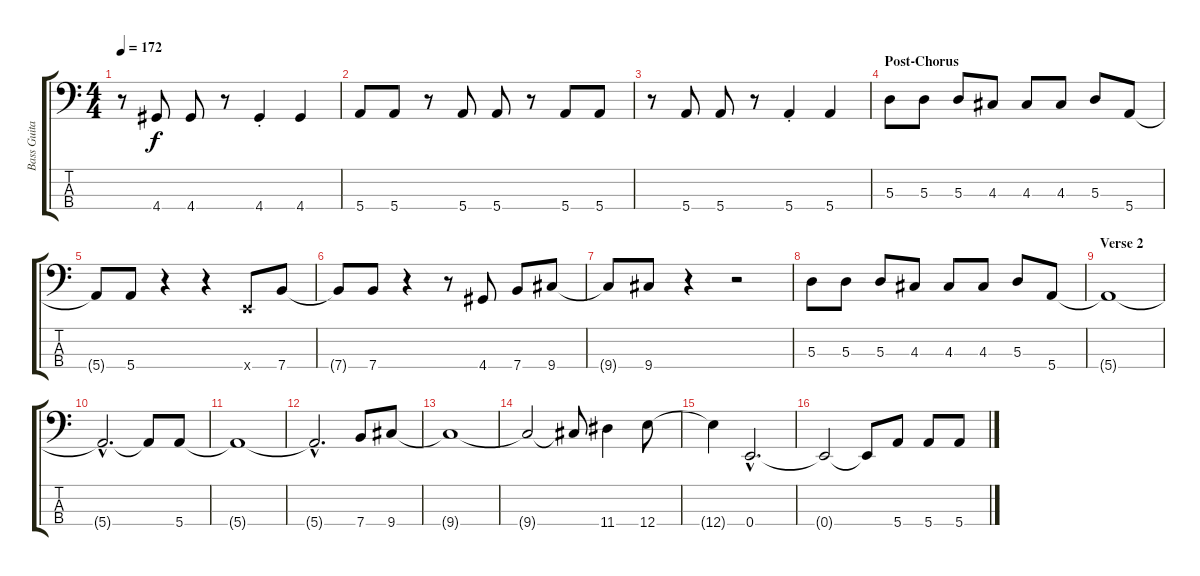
\track ("Bass Guitar" "Bass Guita") {instrument electricbasspick}
\staff {score tabs}
\tuning (G2 D2 A1 E1) {hide}
\ts (4 4)
\tempo 172
\clef f4
\ks c
r.8{dy f} 4.4.8 4.4.8 r.8 4.4{st}.4 4.4.4 |
5.4.8 5.4.8 r.8 5.4.8 5.4.8 r.8 5.4.8 5.4.8 |
r.8 5.4.8 5.4.8 r.8 5.4{st}.4 5.4.4 |
\section ("" "Post-Chorus")
5.3.8 5.3.8 5.3.8 4.3.8 4.3.8 4.3.8 5.3.8 5.4.8 |
5.4{t}.8 5.4.8 r.4 r.4 0.4{x}.8 7.4.8 |
7.4{t}.8 7.4.8 r.4 r.8 4.4.8 7.4.8 9.4.8 |
9.4{t}.8 9.4.8 r.4 r.2 |
5.3.8 5.3.8 5.3.8 4.3.8 4.3.8 4.3.8 5.3.8 5.4.8 |
\section ("" "Verse 2")
5.4{t}.1 |
5.4{hac t}.2{d} 5.4{t}.8 5.4.8 |
5.4{t}.1 |
5.4{hac t}.2{d} 7.4.8 9.4.8 |
9.4{t}.1 |
9.4{t}.2 9.4{t}.8 11.4.4 12.4.8 |
12.4{t}.4 0.4{hac}.2{d} |
0.4{t}.2 0.4{t}.8 5.4.8 5.4.8 5.4.8
